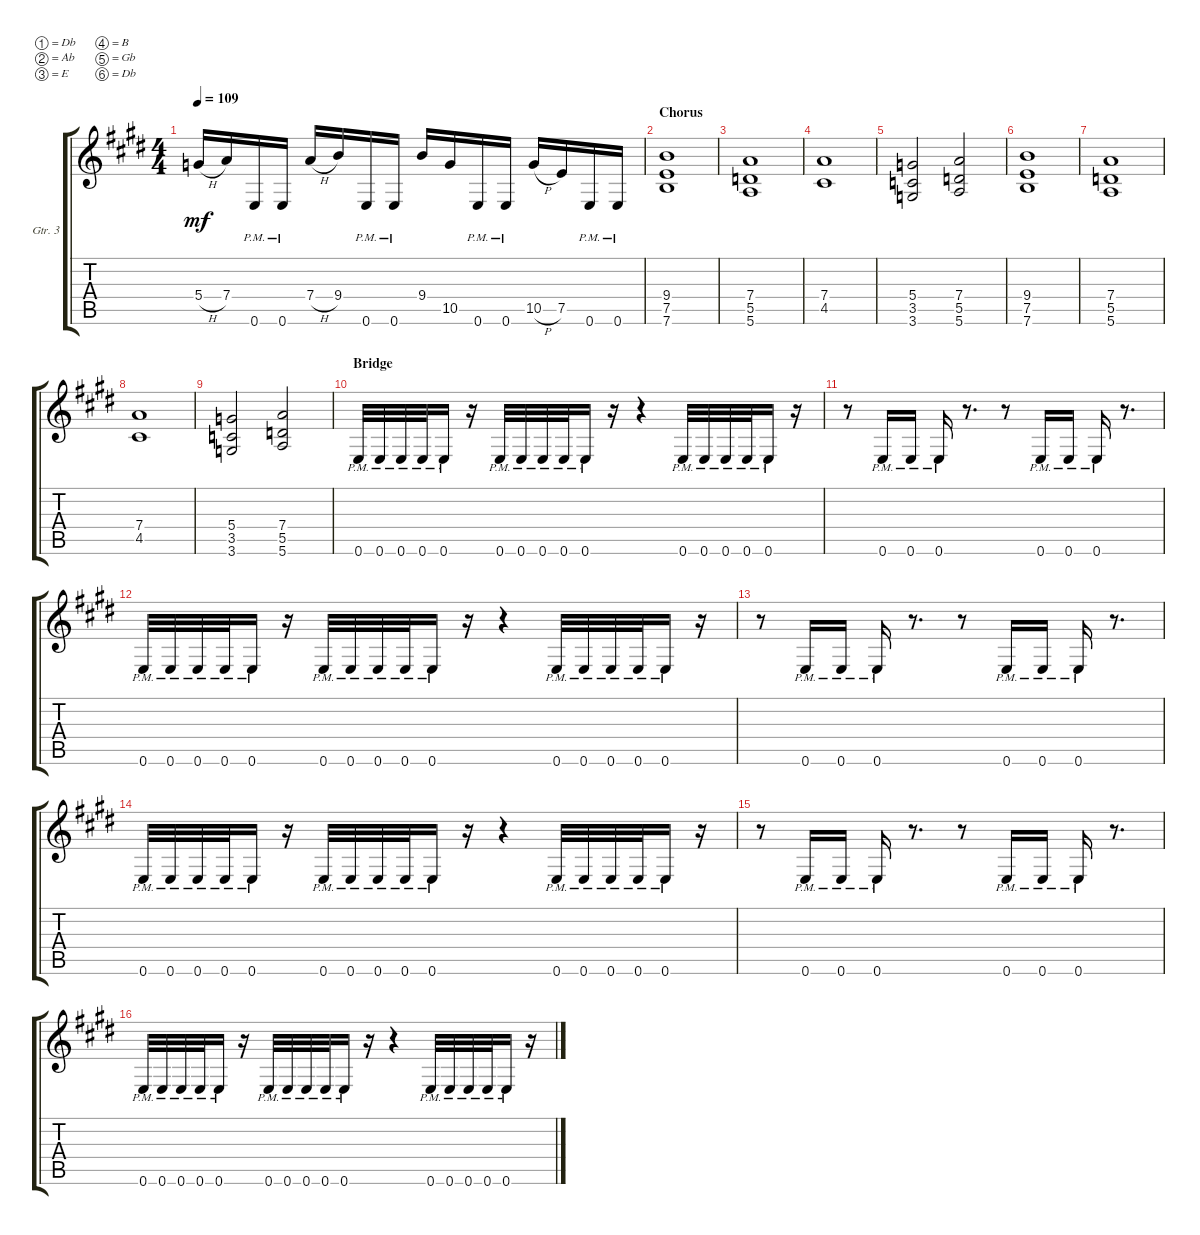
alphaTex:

\defaultSystemsLayout 4
\bracketExtendMode groupsimilarinstruments
\firstSystemTrackNameOrientation horizontal
\otherSystemsTrackNameOrientation horizontal
\track ("Guitar 3" "Gtr. 3") {instrument distortionguitar}
\staff {score tabs}
\tuning (Db4 Ab3 E3 B2 Gb2 Db2)
\displaytranspose 15
\ts (4 4)
\tempo 109
\clef g2
\ks c#minor
5.4{h}.16{dy mf} 7.4.16 0.6{pm}.16 0.6{pm}.16 7.4{h}.16 9.4.16 0.6{pm}.16 0.6{pm}.16 9.4.16 10.5.16 0.6{pm}.16 0.6{pm}.16 10.5{h}.16 7.5.16 0.6{pm}.16 0.6{pm}.16 |
\section ("" "Chorus")
(7.6 7.5 9.4).1 |
(7.4 5.5 5.6).1 |
(4.5 7.4).1 |
(5.4 3.5 3.6).2 (7.4 5.5 5.6).2 |
(7.6 7.5 9.4).1 |
(7.4 5.5 5.6).1 |
(4.5 7.4).1 |
(5.4 3.5 3.6).2 (7.4 5.5 5.6).2 |
\section ("" "Bridge")
0.6{pm}.32 0.6{pm}.32 0.6{pm}.32 0.6{pm}.32 0.6{pm}.16 r.16 0.6{pm}.32 0.6{pm}.32 0.6{pm}.32 0.6{pm}.32 0.6{pm}.16 r.16 r.4 0.6{pm}.32 0.6{pm}.32 0.6{pm}.32 0.6{pm}.32 0.6{pm}.16 r.16 |
r.8 0.6{pm}.16 0.6{pm}.16 0.6{pm}.16 r.8{d} r.8 0.6{pm}.16 0.6{pm}.16 0.6{pm}.16 r.8{d} |
0.6{pm}.32 0.6{pm}.32 0.6{pm}.32 0.6{pm}.32 0.6{pm}.16 r.16 0.6{pm}.32 0.6{pm}.32 0.6{pm}.32 0.6{pm}.32 0.6{pm}.16 r.16 r.4 0.6{pm}.32 0.6{pm}.32 0.6{pm}.32 0.6{pm}.32 0.6{pm}.16 r.16 |
r.8 0.6{pm}.16 0.6{pm}.16 0.6{pm}.16 r.8{d} r.8 0.6{pm}.16 0.6{pm}.16 0.6{pm}.16 r.8{d} |
0.6{pm}.32 0.6{pm}.32 0.6{pm}.32 0.6{pm}.32 0.6{pm}.16 r.16 0.6{pm}.32 0.6{pm}.32 0.6{pm}.32 0.6{pm}.32 0.6{pm}.16 r.16 r.4 0.6{pm}.32 0.6{pm}.32 0.6{pm}.32 0.6{pm}.32 0.6{pm}.16 r.16 |
r.8 0.6{pm}.16 0.6{pm}.16 0.6{pm}.16 r.8{d} r.8 0.6{pm}.16 0.6{pm}.16 0.6{pm}.16 r.8{d} |
0.6{pm}.32 0.6{pm}.32 0.6{pm}.32 0.6{pm}.32 0.6{pm}.16 r.16 0.6{pm}.32 0.6{pm}.32 0.6{pm}.32 0.6{pm}.32 0.6{pm}.16 r.16 r.4 0.6{pm}.32 0.6{pm}.32 0.6{pm}.32 0.6{pm}.32 0.6{pm}.16 r.16
